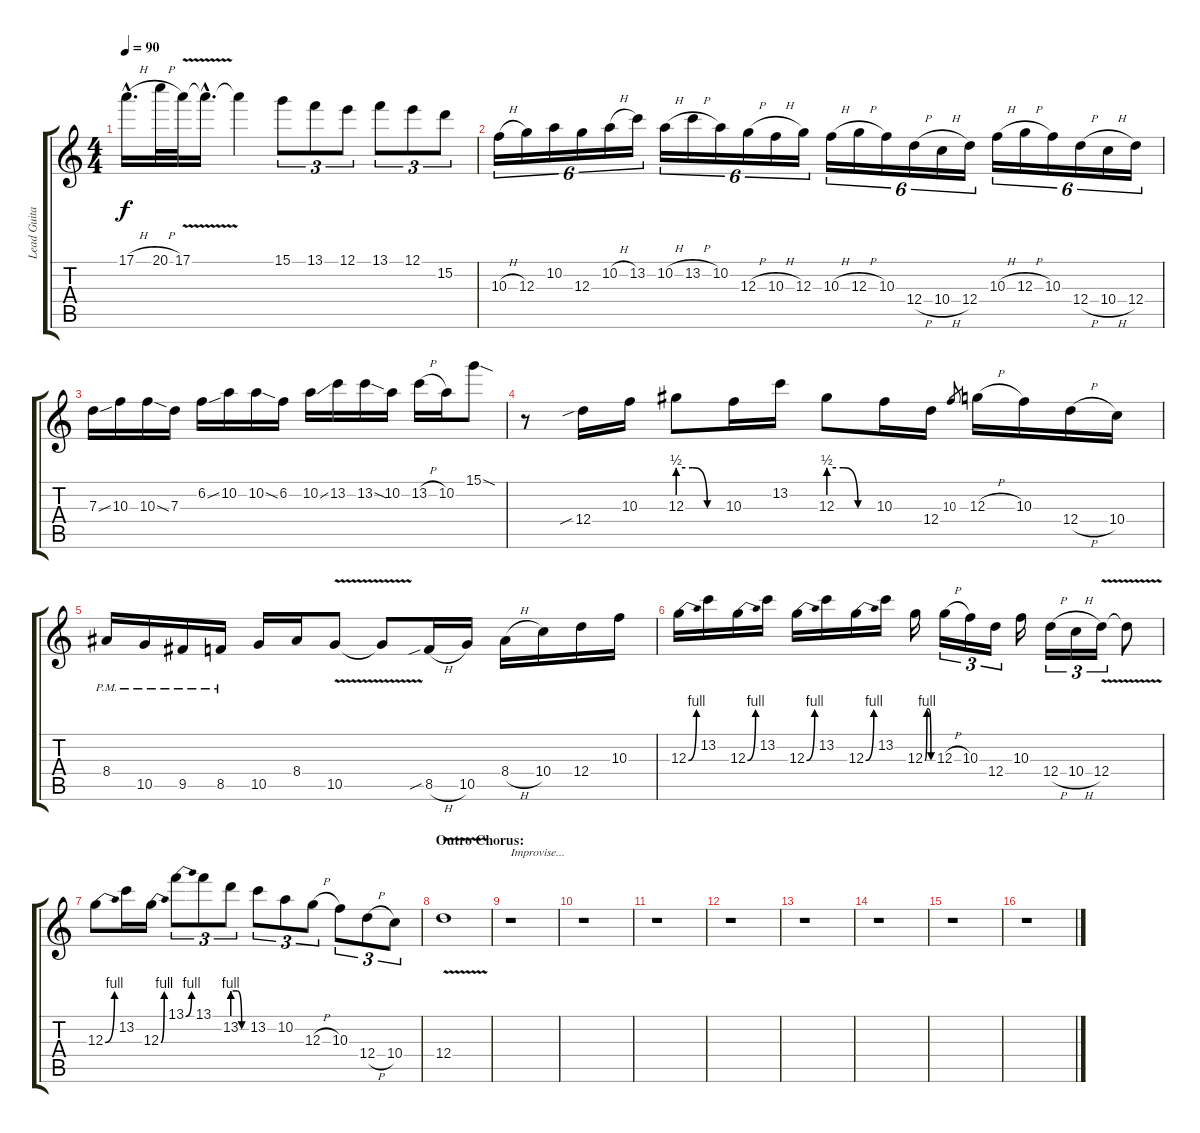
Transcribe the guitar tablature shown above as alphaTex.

\track ("Lead Guitar 2" "Lead Guita") {instrument distortionguitar}
\staff {score tabs}
\tuning (E4 B3 G3 D3 A2 E2) {hide}
\ts (4 4)
\tempo 90
\clef g2
\ks c
17.1{h hac}.16{d dy f} 20.1{h}.32 17.1{v}.32 17.1{hac t}.16{d} 17.1{t}.4 15.1.8{tu (3 2)} 13.1.8{tu (3 2)} 12.1.8{tu (3 2)} 13.1.8{tu (3 2)} 12.1.8{tu (3 2)} 15.2.8{tu (3 2)} |
10.3{h}.16{tu (6 4)} 12.3.16{tu (6 4)} 10.2.16{tu (6 4)} 12.3.16{tu (6 4)} 10.2{h}.16{tu (6 4)} 13.2.16{tu (6 4)} 10.2{h}.16{tu (6 4)} 13.2{h}.16{tu (6 4)} 10.2.16{tu (6 4)} 12.3{h}.16{tu (6 4)} 10.3{h}.16{tu (6 4)} 12.3.16{tu (6 4)} 10.3{h}.16{tu (6 4)} 12.3{h}.16{tu (6 4)} 10.3.16{tu (6 4)} 12.4{h}.16{tu (6 4)} 10.4{h}.16{tu (6 4)} 12.4.16{tu (6 4)} 10.3{h}.16{tu (6 4)} 12.3{h}.16{tu (6 4)} 10.3.16{tu (6 4)} 12.4{h}.16{tu (6 4)} 10.4{h}.16{tu (6 4)} 12.4.16{tu (6 4)} |
7.3{sou}.16 10.3.16 10.3{sod}.16 7.3.16 6.2{sou}.16 10.2.16 10.2{sod}.16 6.2.16 10.2{ss}.16 13.2.16 13.2{sod}.16 10.2.16 13.2{h}.16 10.2.16 15.1{sod}.8 |
r.8 12.4{sib}.16 10.3.16 12.3{be (custom 0 2 20 2 40 0 60 0)}.8 10.3.16 13.2.16 12.3{be (custom 0 2 20 2 40 0 60 0)}.8 10.3.16 12.4.16 10.3.8{gr} 12.3{h}.16 10.3.16 12.4{h}.16 10.4.16 |
8.4{pm}.16 10.5{pm}.16 9.5{pm}.16 8.5{pm}.16 10.5.16 8.4.16 10.5{v}.8 10.5{t}.8 8.5{sib h}.16 10.5.16 8.4{h}.16 10.4.16 12.4.16 10.3.16 |
12.3{be (bend 0 0 60 4)}.16 13.2.16 12.3{be (bend 0 0 60 4)}.16 13.2.16 12.3{be (bend 0 0 60 4)}.16 13.2.16 12.3{be (bend 0 0 60 4)}.16 13.2.16 12.3{be (custom 0 0 15 4 30 4 45 0 60 0)}.16 12.3{h}.16{tu (3 2)} 10.3.16{tu (3 2)} 12.4.16{tu (3 2)} 10.3.16 12.4{h}.16{tu (3 2)} 10.4{h}.16{tu (3 2)} 12.4{v}.16{tu (3 2)} 12.4{t}.8 |
12.3{be (bend 0 0 60 4)}.8 13.2.16 12.3{be (bend 0 0 60 4)}.16 13.1{be (bend 0 0 60 4)}.8{tu (3 2)} 13.1.8{tu (3 2)} 13.2{be (custom 0 4 20 4 40 0 60 0)}.8{tu (3 2)} 13.2.8{tu (3 2)} 10.2.8{tu (3 2)} 12.3{h}.8{tu (3 2)} 10.3.8{tu (3 2)} 12.4{h}.8{tu (3 2)} 10.4.8{tu (3 2)} |
\section ("" "Outro Chorus:")
12.4{v}.1 |
r.1{txt "Improvise..."} |
r.1 |
r.1 |
r.1 |
r.1 |
r.1 |
r.1 |
r.1
